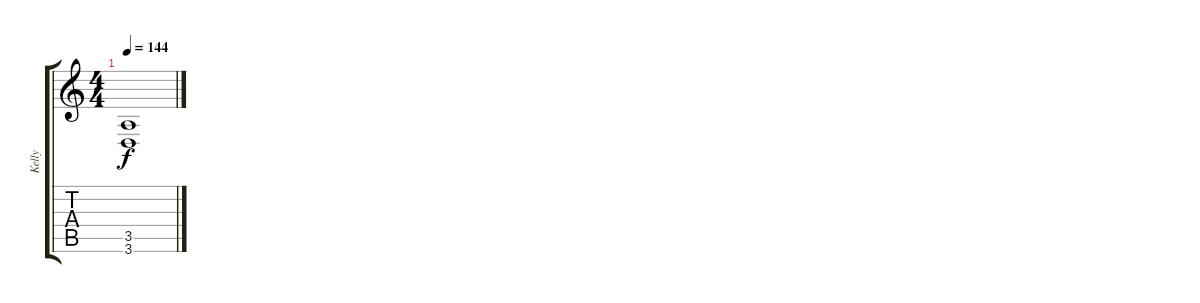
\track ("Kelly" "Kelly") {instrument acousticguitarsteel}
\staff {score tabs}
\tuning (Db4 Ab3 E3 B2 Gb2 B1) {hide}
\ts (4 4)
\tempo 144
\clef g2
\ks c
(3.5 3.6).1{dy f}
